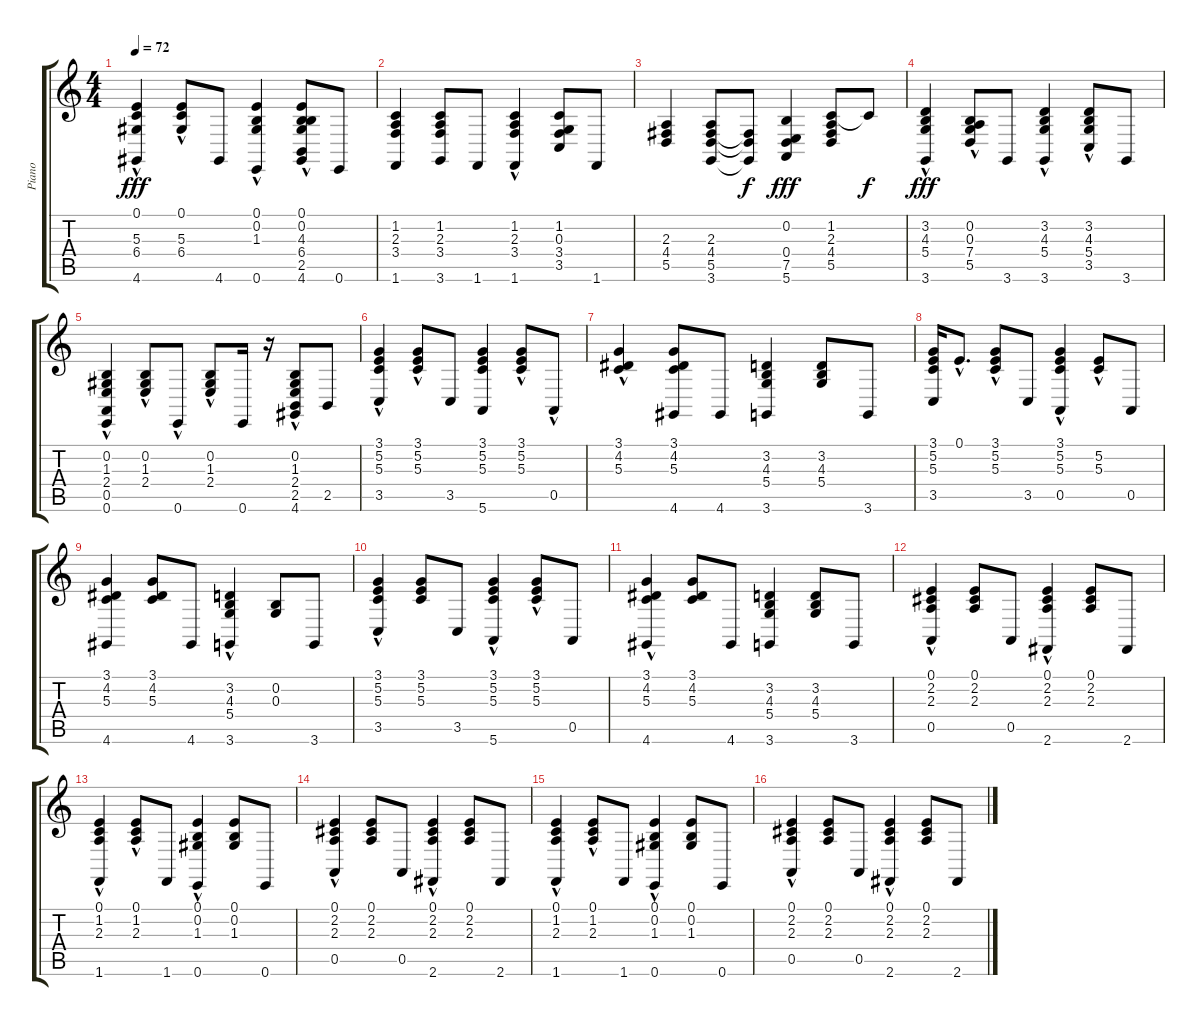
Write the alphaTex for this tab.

\track ("Piano" "Piano") {instrument acousticgrandpiano}
\staff {score tabs}
\tuning (E4 B3 G3 D3 A2 E2) {hide}
\ts (4 4)
\tempo 72
\clef g2
\ks c
(0.1{hac} 5.3 6.4 4.6).4{dy fff} (0.1{hac} 5.3 6.4{hac}).8 4.6.8 (0.1{hac} 0.2 1.3 0.6).4 (0.1 0.2{hac} 4.3{hac} 6.4 2.5 4.6).8 0.6.8 |
(1.2 2.3 3.4 1.6).4 (1.2 2.3 3.4 3.6).8 1.6.8 (1.2{hac} 2.3{hac} 3.4{hac} 1.6{hac}).4 (1.2 0.3 3.4 3.5).8 1.6.8 |
(2.3 4.4 5.5).4 (2.3 4.4 5.5 3.6).8 (4.4{t} 5.5{t} 3.6{t}).8{dy f} (0.2 0.4 7.5 5.6).4{dy fff} (1.2 2.3 4.4 5.5).8 1.2{t}.8{dy f} |
(3.2{hac} 4.3{hac} 5.4{hac} 3.6).4{dy fff} (0.2 0.3{hac} 7.4{hac} 5.5{hac}).8 3.6.8 (3.2{hac} 4.3{hac} 5.4{hac} 3.6{hac}).4 (3.2 4.3 5.4 3.5{hac}).8 3.6.8 |
(0.2{hac} 1.3{hac} 2.4{hac} 0.5{hac} 0.6).4 (0.2{hac} 1.3{hac} 2.4{hac}).8 0.6{hac}.8 (0.2{hac} 1.3{hac} 2.4{hac}).8 0.6.16 r.16 (0.2 1.3 2.4 2.5{hac} 4.6{hac}).8 2.5.8 |
(3.1{hac} 5.2{hac} 5.3 3.5).4 (3.1{hac} 5.2{hac} 5.3{hac}).8 3.5.8 (3.1 5.2 5.3 5.6).4 (3.1{hac} 5.2 5.3{hac}).8 0.5{hac}.8 |
(3.1{hac} 4.2 5.3).4 (3.1 4.2 5.3 4.6).8 4.6.8 (3.2 4.3 5.4 3.6).4 (3.2 4.3 5.4).8 3.6.8 |
(3.1 5.2 5.3 3.5).16 0.1{hac}.8{d} (3.1 5.2{hac} 5.3).8 3.5.8 (3.1{hac} 5.2 5.3 0.5).4 (5.2{hac} 5.3{hac}).8 0.5.8 |
(3.1 4.2 5.3 4.6).4 (3.1 4.2 5.3).8 4.6.8 (3.2{hac} 4.3 5.4 3.6).4 (0.2 0.3).8 3.6.8 |
(3.1 5.2 5.3 3.5{hac}).4 (3.1 5.2 5.3).8 3.5.8 (3.1{hac} 5.2{hac} 5.3{hac} 5.6).4 (3.1{hac} 5.2{hac} 5.3{hac}).8 0.5.8 |
(3.1{hac} 4.2 5.3 4.6).4 (3.1 4.2 5.3).8 4.6.8 (3.2 4.3 5.4 3.6).4 (3.2 4.3 5.4).8 3.6.8 |
(0.1 2.2 2.3 0.5{hac}).4 (0.1 2.2 2.3).8 0.5.8 (0.1{hac} 2.2{hac} 2.3{hac} 2.6).4 (0.1 2.2 2.3).8 2.6.8 |
(0.1 1.2 2.3 1.6{hac}).4 (0.1{hac} 1.2{hac} 2.3).8 1.6.8 (0.1{hac} 0.2 1.3{hac} 0.6).4 (0.1 0.2 1.3).8 0.6.8 |
(0.1 2.2 2.3 0.5{hac}).4 (0.1 2.2 2.3).8 0.5.8 (0.1{hac} 2.2{hac} 2.3{hac} 2.6).4 (0.1 2.2 2.3).8 2.6.8 |
(0.1 1.2 2.3 1.6{hac}).4 (0.1{hac} 1.2{hac} 2.3).8 1.6.8 (0.1{hac} 0.2 1.3{hac} 0.6).4 (0.1 0.2 1.3).8 0.6.8 |
(0.1 2.2 2.3 0.5{hac}).4 (0.1 2.2 2.3).8 0.5.8 (0.1{hac} 2.2{hac} 2.3{hac} 2.6).4 (0.1 2.2 2.3).8 2.6.8
